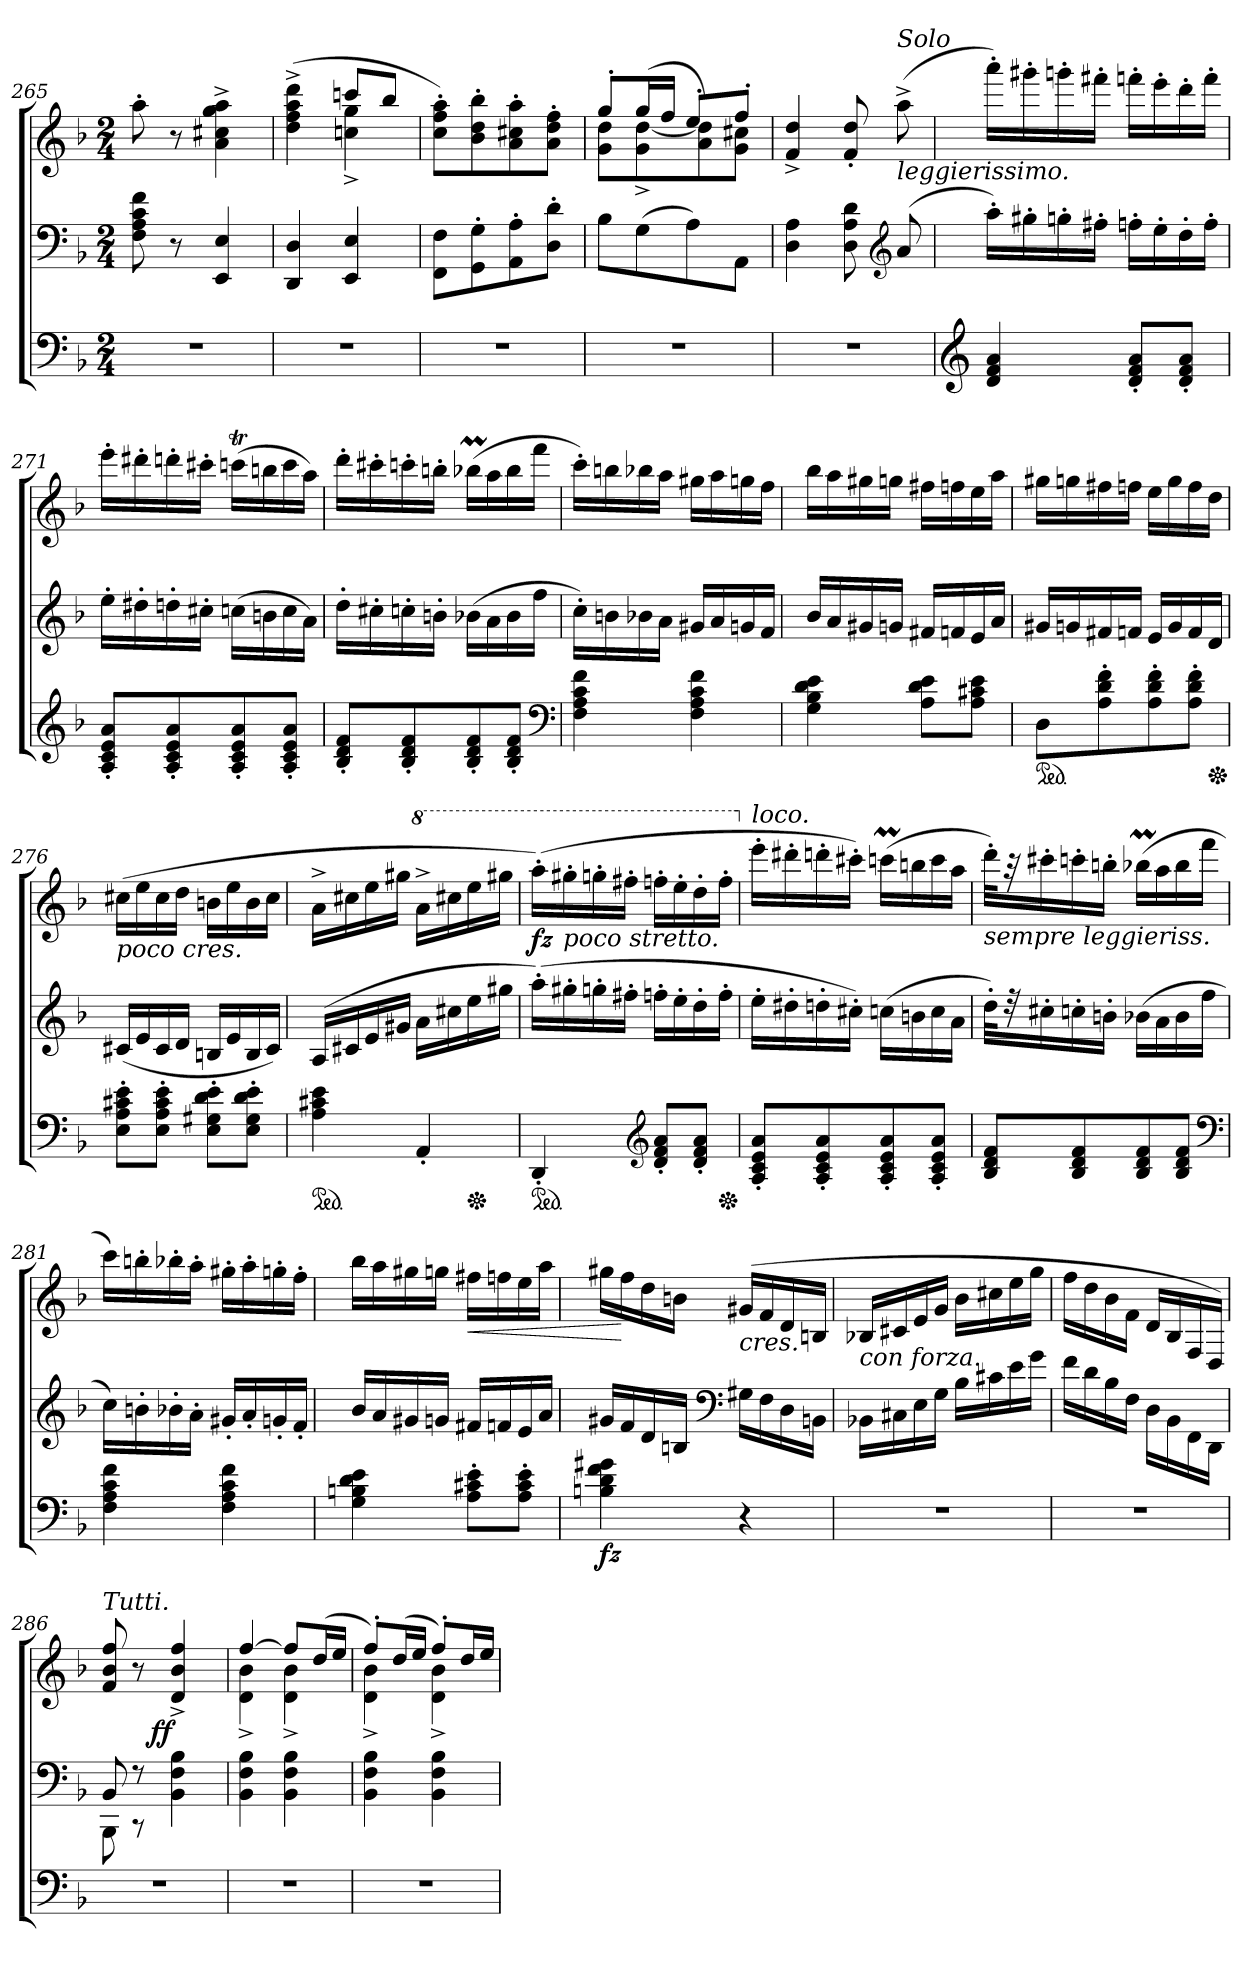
**kern	**dynam	**kern	**kern	**dynam
*part3	*part3	*part2	*part1	*part1
*staff3	*staff3	*staff2	*staff1	*staff1
*clefF4	*	*clefF4	*clefG2	*
*k[b-]	*	*k[b-]	*k[b-]	*
*M2/4	*	*M2/4	*M2/4	*
=265	=265	=265	=265	=265
2r	.	8F! 8A! 8c! 8f!	8aa'>!	.
.	.	8r	8r	.
.	.	4EE! 4E!	4a!^< 4cc#X!^< 4gg!^< 4aa!^<	.
=266	=266	=266	=266	=266
*	*	*	*^	*
2r	.	4DD! 4D!	4rbbbyy	(4dd!^< 4ff!^< 4aa!^< 4ddd!^<	.
.	.	4EE! 4E!	8cccn!L	4ccn!^< 4gg!^<	.
.	.	.	8bb-!J	.	.
*	*	*	*v	*v	*
=267	=267	=267	=267	=267
2r	.	8FF!\ 8F!\L	8cc!'>\ 8ff!'>\ 8aa!'>\L)	.
.	.	8GG!'>\ 8G!'>\	8b-!'>\ 8dd!'>\ 8bb-!'>\	.
.	.	8AA!'>\ 8A!'>\	8a!'>\ 8cc#X!'>\ 8aa!'>\	.
.	.	8D!'>\ 8d!'>\J	8a!'>\ 8dd!'>\ 8ff!'>\J	.
=268	=268	=268	=268	=268
*	*	*	*^	*
2r	.	8B-!\L	8gg'>!L	8g!\ 8dd!\L	.
.	.	(8G!\	(16gg!L	8g!^<\ [8dd!^<\	.
.	.	.	16ff!JJ	.	.
.	.	8A!\)	8ee'>!L	8a!\ 8dd!]\)	.
.	.	8AA!\J	8ff'>!J	8g!\ 8cc#X!\J	.
*	*	*	*v	*v	*
=269	=269	=269	=269	=269
2r	.	4D! 4A!	4f!^> 4dd!^>	.
.	.	8D! 8A! 8d!	8f!'> 8dd!'>	.
*	*	*clefG2	*	*
!	!	!	!LO:TX:a:i:t=Solo	!
!	!	!LO:TX:a:i:t=leggierissimo.	!	!
.	.	(8a/	(8aa^>	.
=270	=270	=270	=270	=270
*clefG2	*	*	*	*
4d! 4f! 4a!	.	16aa'>LL)	16aaa'>LL)	.
.	.	16gg#X'>	16ggg#X'>	.
.	.	16ggn'>	16gggn'>	.
.	.	16ff#X'>JJ	16fff#X'>JJ	.
8d!'< 8f!'< 8a!'<L	.	16ffn'>LL	16fffn'>LL	.
.	.	16ee'>	16eee'>	.
8d!'< 8f!'< 8a!'<J	.	16dd'>	16ddd'>	.
.	.	16ff'>JJ	16fff'>JJ	.
=271	=271	=271	=271	=271
8A!'< 8c!'< 8e!'< 8a!'<L	.	16ee'>LL	16eee'>LL	.
.	.	16dd#X'>	16ddd#X'>	.
8A!'< 8c!'< 8e!'< 8a!'<	.	16ddn'>	16dddn'>	.
.	.	16cc#X'>JJ	16ccc#X'>JJ	.
8A!'< 8c!'< 8e!'< 8a!'<	.	(16ccnLL	(16cccnTLL	.
.	.	16bn	16bbn	.
8A!'< 8c!'< 8e!'< 8a!'<J	.	16cc	16ccc	.
.	.	16aJJ)	16aaJJ)	.
=272	=272	=272	=272	=272
8B-!'< 8d!'< 8f!'<L	.	16dd'>LL	16ddd'>LL	.
.	.	16cc#X'>	16ccc#X'>	.
8B-!'< 8d!'< 8f!'<	.	16ccn'>	16cccn'>	.
.	.	16bn'>JJ	16bbn'>JJ	.
8B-!'< 8d!'< 8f!'<	.	(16b-XLL	(16bb-XMLL	.
.	.	16a	16aa	.
8B-!'< 8d!'< 8f!'<J	.	16b-	16bb-	.
.	.	16ffJJ	16fffJJ	.
*clefF4	*	*	*	*
=273	=273	=273	=273	=273
4F! 4A! 4c! 4f!	.	16cc'LL)	16ccc'LL)	.
.	.	16bn	16bbn	.
.	.	16b-X	16bb-X	.
.	.	16aJJ	16aaJJ	.
4F! 4A! 4c! 4f!	.	16g#XLL	16gg#XLL	.
.	.	16a	16aa	.
.	.	16gn	16ggn	.
.	.	16fJJ	16ffJJ	.
=274	=274	=274	=274	=274
4G! 4B-! 4d! 4e!	.	16b-LL	16bb-LL	.
.	.	16a	16aa	.
.	.	16g#X	16gg#X	.
.	.	16gnJJ	16ggnJJ	.
8A!\ 8d!\ 8e!\L	.	16f#XLL	16ff#XLL	.
.	.	16fn	16ffn	.
8A!\ 8c#X!\ 8e!\J	.	16e	16ee	.
.	.	16aJJ	16aaJJ	.
=275	=275	=275	=275	=275
*ped	*	*	*	*
*^	*	*	*	*
8D!\L	4..ryy	.	16g#XLL	16gg#XLL	.
.	.	.	16gn	16ggn	.
8A!'>\ 8d!'>\ 8f!'>\	.	.	16f#X	16ff#X	.
.	.	.	16fnJJ	16ffnJJ	.
8A!'>\ 8d!'>\ 8f!'>\	.	.	16eLL	16eeLL	.
.	.	.	16g	16gg	.
8A!'\ 8d!'\ 8f!'\J	.	.	16f	16ff	.
*Xped	*	*	*	*	*
.	16ryy	.	16dJJ	16ddJJ	.
=276	=276	=276	=276	=276	=276
!	!	!	!	!LO:TX:b:i:t=poco cres.	!
*v	*v	*	*	*	*
8E!'>\ 8A!'>\ 8c#X!'>\ 8e!'>\L	.	(>16c#XLL	(16cc#XLL	.
.	.	16e	16ee	.
8E!'>\ 8A!'>\ 8c#!'>\ 8e!'>\J	.	16c#	16cc#	.
.	.	16dJJ	16ddJJ	.
8E!'>\ 8G#X!'>\ 8d!'>\ 8e!'>\L	.	16BnLL	16bnLL	.
.	.	16e	16ee	.
8E!'>\ 8G#!'>\ 8d!'>\ 8e!'>\J	.	16B	16b	.
.	.	16c#JJ)	16cc#JJ	.
=277	=277	=277	=277	=277
*ped	*	*	*	*
*^	*	*	*	*
4A! 4c#X! 4e!	4.ryy	.	(16ALL	16a^<LL	.
.	.	.	16c#X	16cc#X	.
.	.	.	16e	16ee	.
.	.	.	16g#XJJ	16gg#XJJ	.
*	*	*	*	*8va	*
4AA'<!	.	.	16aLL	16aa^<LL	.
.	.	.	16cc#X	16ccc#X	.
*Xped	*	*	*	*	*
.	8ryy	.	16ee	16eee	.
.	.	.	16gg#XJJ	16ggg#XJJ	.
=278	=278	=278	=278	=278	=278
!	!	!	!	!	!LO:DY:b
*ped	*	*	*	*	*
4DD'<!	4..ryy	.	(16aa'>LL)	(16aaa'>LL)	fz
!	!	!	!	!LO:TX:b:i:t=poco stretto.	!
.	.	.	16gg#X'>	16ggg#X'>	.
.	.	.	16ggn'>	16gggn'>	.
.	.	.	16ff#X'>JJ	16fff#X'>JJ	.
*clefG2	*	*	*	*	*
8d!'< 8f!'< 8a!'<L	.	.	16ffn'>LL	16fffn'>LL	.
.	.	.	16ee'>	16eee'>	.
8d!'< 8f!'< 8a!'<J	.	.	16dd'>	16ddd'>	.
*Xped	*	*	*	*	*
.	16ryy	.	16ff'>JJ	16fff'>JJ	.
*v	*v	*	*	*	*
=279	=279	=279	=279	=279
*	*	*	*X8va	*
*^	*	*	*	*
!	!	!	!	!LO:TX:a:i:t=loco.	!
*v	*v	*	*	*	*
8A!'< 8c!'< 8e!'< 8a!'<L	.	16ee'>LL	16eee'>LL	.
.	.	16dd#X'>	16ddd#X'>	.
8A!'< 8c!'< 8e!'< 8a!'<	.	16ddn'>	16dddn'>	.
.	.	16cc#X'>JJ)	16ccc#X'>JJ)	.
8A!'< 8c!'< 8e!'< 8a!'<	.	(16ccnLL	(16cccnMLL	.
.	.	16bn	16bbn	.
8A!'< 8c!'< 8e!'< 8a!'<J	.	16cc	16ccc	.
.	.	16aJJ	16aaJJ	.
=280	=280	=280	=280	=280
!	!	!	!LO:TX:b:i:t=sempre leggieriss.	!
8B-! 8d! 8f!L	.	32dd'>KLL)	32ddd'>KLL)	.
.	.	32r	32raa	.
.	.	16cc#X'>	16ccc#X'>	.
8B-! 8d! 8f!	.	16ccn'>	16cccn'>	.
.	.	16bn'>JJ	16bbn'>JJ	.
8B-! 8d! 8f!	.	(16b-XLL	(16bb-XMLL	.
.	.	16a	16aa	.
8B-! 8d! 8f!J	.	16b-	16bb-	.
.	.	16ffJJ	16fffJJ	.
*clefF4	*	*	*	*
=281	=281	=281	=281	=281
4F! 4A! 4c! 4f!	.	16ccLL)	16cccLL)	.
.	.	16bn'>	16bbn'>	.
.	.	16b-X'>	16bb-X'>	.
.	.	16a'>JJ	16aa'>JJ	.
4F! 4A! 4c! 4f!	.	16g#X'<LL	16gg#X'>LL	.
.	.	16a'<	16aa'>	.
.	.	16gn'<	16ggn'>	.
.	.	16f'<JJ	16ff'>JJ	.
=282	=282	=282	=282	=282
4G! 4Bn! 4d! 4e!	.	16b-LL	16bb-LL	.
.	.	16a	16aa	.
.	.	16g#X	16gg#X	.
.	.	16gnJJ	16ggnJJ	.
!	!	!	!	!LO:HP:b
8A!'>\ 8c#X!'>\ 8e!'>\L	.	16f#XLL	16ff#XLL	<
.	.	16fn	16ffn	.
8A!'>\ 8c#!'>\ 8e!'>\J	.	16e	16ee	.
.	.	16aJJ	16aaJJ	.
=283	=283	=283	=283	=283
!	!LO:DY:b	!	!	!
4Bn! 4d! 4f! 4g#X!	fz	16g#XLL	16gg#XLL	.
.	.	16f	16ff	[
.	.	16d	16dd	.
.	.	16BnJJ	16bnJJ	.
*	*	*clefF4	*	*
!	!	!	!LO:TX:b:i:t=cres.	!
4r	.	16G#XLL	(>16g#XLL	.
.	.	16F	16f	.
.	.	16D	16d	.
.	.	16BBnJJ	16BnJJ	.
=284	=284	=284	=284	=284
!	!	!	!LO:TX:b:i:t=con forza.	!
2r	.	16BB-XLL	16B-XLL	.
.	.	16C#X	16c#X	.
.	.	16E	16e	.
.	.	16GJJ	16gJJ	.
.	.	16B-LL	16b-LL	.
.	.	16c#X	16cc#X	.
.	.	16e	16ee	.
.	.	16gJJ	16ggJJ	.
=285	=285	=285	=285	=285
2r	.	16fLL	16ffLL	.
.	.	16d	16dd	.
.	.	16B-	16b-	.
.	.	16FJJ	16fJJ	.
.	.	16D\LL	16dLL	.
.	.	16BB-\	16B-/	.
.	.	16FF\	16F/	.
.	.	16DD\JJ	16D/JJ)	.
=286	=286	=286	=286	=286
*	*	*^	*^	*
!	!	!	!	!LO:TX:a:i:t=Tutti.	!	!
2r	.	8BB-	8BBB-\	8f!/ 8b-!/ 8ff!/	8.ryy	.
.	.	8r	8rCC	8r	.	.
!	!	!	!	!	!	!LO:DY:b
.	.	.	.	.	4ryy	ff
.	.	4rgyy	4BB-! 4F! 4B-!	4d!^< 4b-!^< 4ff!^<	.	.
.	.	.	.	.	16ryy	.
*	*	*v	*v	*	*	*
=287	=287	=287	=287	=287	=287
2r	.	4BB-! 4F! 4B-!	[4ff!	4d!^< 4b-!^<	.
.	.	4BB-! 4F! 4B-!	8ff!L]	4d!^ 4b-!^	.
.	.	.	(>16dd!L	.	.
.	.	.	16ee!JJ	.	.
=288	=288	=288	=288	=288	=288
2r	.	4BB-! 4F! 4B-!	8ff'>!L)	4d!^< 4b-!^<	.
.	.	.	(>16dd!L	.	.
.	.	.	16ee!JJ	.	.
.	.	4BB-! 4F! 4B-!	8ff'>!L)	4d!^< 4b-!^<	.
.	.	.	16dd!L	.	.
.	.	.	16ee!JJ	.	.
*	*	*	*v	*v	*
=	=	=	=	=
*-	*-	*-	*-	*-
